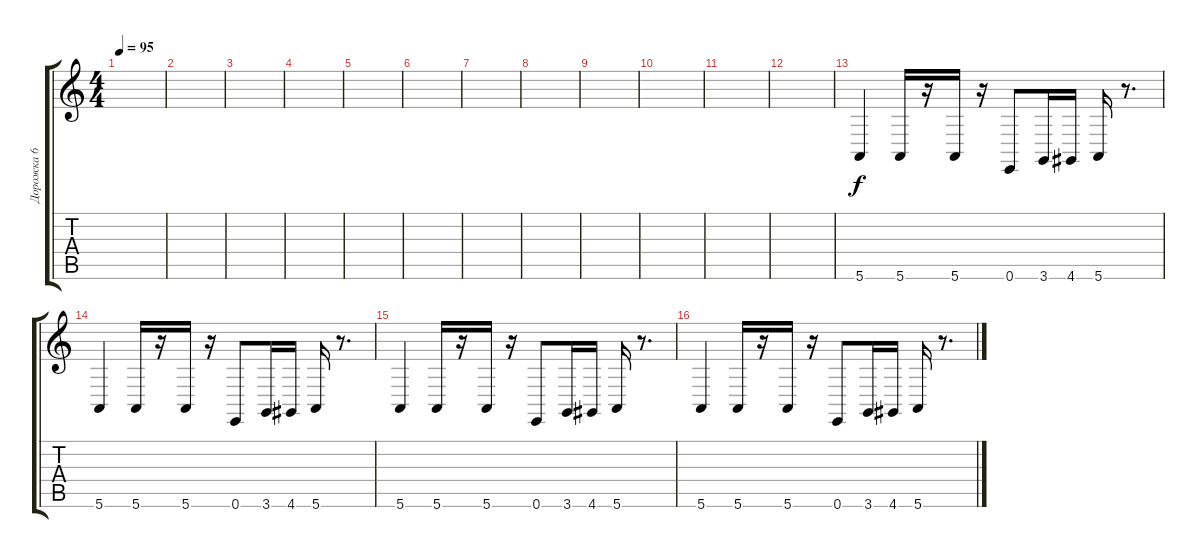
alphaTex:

\track ("Дорожка 6" "Дорожка 6") {instrument oboe}
\staff {score tabs}
\tuning (E4 B3 G3 D3 A2 E2) {hide}
\ts (4 4)
\tempo 95
\clef g2
\ks c
|
|
|
|
|
|
|
|
|
|
|
|
5.6.4 5.6.16 r.16 5.6.16 r.16 0.6.8 3.6.16 4.6.16 5.6.16 r.8{d} |
5.6.4 5.6.16 r.16 5.6.16 r.16 0.6.8 3.6.16 4.6.16 5.6.16 r.8{d} |
5.6.4 5.6.16 r.16 5.6.16 r.16 0.6.8 3.6.16 4.6.16 5.6.16 r.8{d} |
5.6.4 5.6.16 r.16 5.6.16 r.16 0.6.8 3.6.16 4.6.16 5.6.16 r.8{d}
